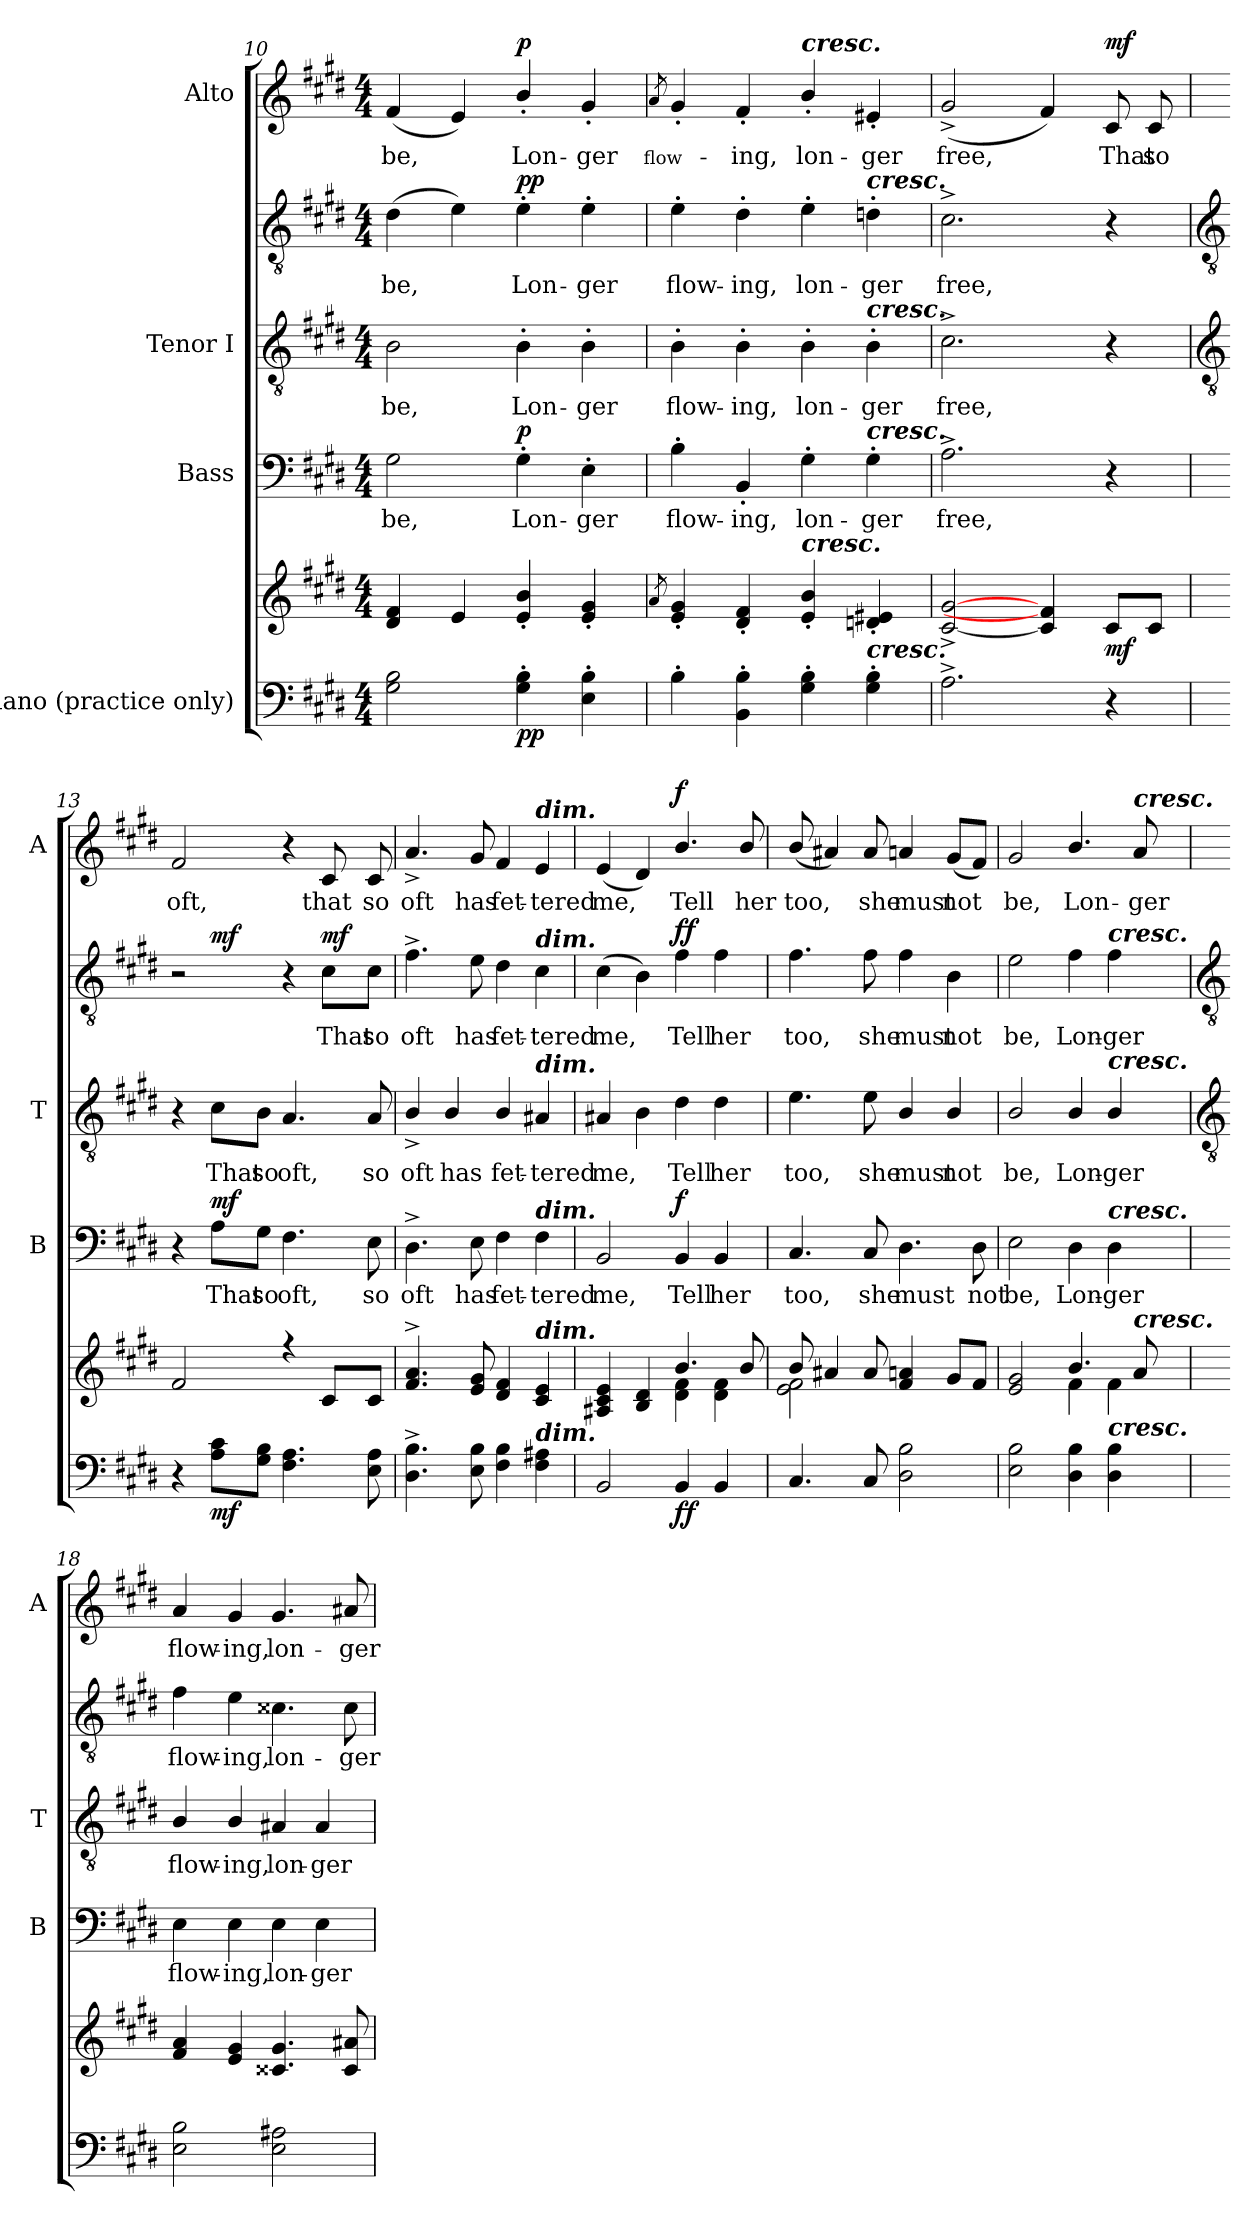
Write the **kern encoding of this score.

**kern	**kern	**dynam	**kern	**text	**dynam	**kern	**text	**kern	**text	**dynam	**kern	**text	**dynam
*part4	*part4	*part4	*part3	*part3	*part3	*part2	*part2	*part2	*part2	*part2	*part1	*part1	*part1
*staff6	*staff5	*staff5/6	*staff4	*staff4	*staff4	*staff3	*staff3	*staff2	*staff2	*staff2/3	*staff1	*staff1	*staff1
*I"Piano (practice only)	*	*	*I"Bass	*	*	*I"Tenor I	*	*	*	*	*I"Alto	*	*
*	*	*	*I'B	*	*	*I'T	*	*	*	*	*I'A	*	*
*clefF4	*clefG2	*	*clefF4	*	*	*clefGv2	*	*clefGv2	*	*	*clefG2	*	*
*k[f#c#g#d#]	*k[f#c#g#d#]	*	*k[f#c#g#d#]	*	*	*k[f#c#g#d#]	*	*k[f#c#g#d#]	*	*	*k[f#c#g#d#]	*	*
*E:	*E:	*	*E:	*	*	*E:	*	*E:	*	*	*E:	*	*
*M4/4	*M4/4	*	*M4/4	*	*	*M4/4	*	*M4/4	*	*	*M4/4	*	*
=10	=10	=10	=10	=10	=10	=10	=10	=10	=10	=10	=10	=10	=10
!	!	!	!	!LO:LY:b	!	!	!LO:LY:b	!	!LO:LY:b	!	!	!LO:LY:b	!
2G# 2B	4d# 4f#	.	2G#	be,	.	2B	be,	(>4d#	be,	.	(<4f#	be,	.
.	4e	.	.	.	.	.	.	4e)	.	.	4e)	.	.
!	!	!LO:DY:b=2	!	!LO:LY:b	!	!	!LO:LY:b	!	!LO:LY:b	!	!	!LO:LY:b	!
!	!	!LO:DY:n=1:b	!	!	!LO:DY:b	!	!	!	!	!LO:DY:b=2	!	!	!
!	!	!	!	!	!	!	!	!	!	!LO:DY:n=1:b	!	!	!LO:DY:b
4G#' 4B'	4e/' 4b/'	p p	4G#'	Lon-	p	4B'	Lon-	4e'	Lon-	p p	4b'/	Lon-	p
!	!	!	!	!LO:LY:b	!	!	!LO:LY:b	!	!LO:LY:b	!	!	!LO:LY:b	!
4E' 4B'	4e' 4g#'	.	4E'	-ger	.	4B'	-ger	4e'	-ger	.	4g#'	-ger	.
=11	=11	=11	=11	=11	=11	=11	=11	=11	=11	=11	=11	=11	=11
!	!	!	!	!	!	!	!	!	!	!	!	!LO:LY:b	!
.	8qa	.	.	.	.	.	.	.	.	.	8qa	flow-	.
!	!	!	!	!LO:LY:b	!	!	!LO:LY:b	!	!LO:LY:b	!	!	!	!
4B'	4e' 4g#'	.	4B'	flow-	.	4B'	flow-	4e'	flow-	.	4g#'	.	.
!	!	!	!	!LO:LY:b	!	!	!LO:LY:b	!	!LO:LY:b	!	!	!LO:LY:b	!
4BB' 4B'	4d#' 4f#'	.	4BB'	-ing,	.	4B'	-ing,	4d#'	-ing,	.	4f#'	ing,	.
!	!	!	!	!	!	!	!	!	!	!	!LO:TX:a:Bi:t=cresc.	!	!
!	!LO:TX:a:Bi:t=cresc.	!	!	!	!	!	!	!	!	!	!	!	!
!	!	!	!	!LO:LY:b	!	!	!LO:LY:b	!	!LO:LY:b	!	!	!LO:LY:b	!
4G#' 4B'	4e/' 4b/'	.	4G#'	lon-	.	4B'	lon-	4e'	lon-	.	4b'/	lon-	.
!	!	!	!	!	!	!	!	!LO:TX:a:Bi:t=cresc.	!	!	!	!	!
!	!	!	!	!	!	!LO:TX:a:Bi:t=cresc.	!	!	!	!	!	!	!
!	!	!	!LO:TX:a:Bi:t=cresc.	!	!	!	!	!	!	!	!	!	!
!LO:TX:a:Bi:t=cresc.	!	!	!	!	!	!	!	!	!	!	!	!	!
!	!	!	!	!LO:LY:b	!	!	!LO:LY:b	!	!LO:LY:b	!	!	!LO:LY:b	!
4G#' 4B'	4dn' 4e#X'	.	4G#'	-ger	.	4B'	-ger	4dn'	-ger	.	4e#X'	-ger	.
=12	=12	=12	=12	=12	=12	=12	=12	=12	=12	=12	=12	=12	=12
!	!	!	!	!LO:LY:b	!	!	!LO:LY:b	!	!LO:LY:b	!	!	!LO:LY:b	!
2.A^	[2c#^ [2g#^	.	2.A^	free,	.	2.c#^	free,	2.c#^	free,	.	(<2g#^	free,	.
.	4c#] 4f#]	.	.	.	.	.	.	.	.	.	4f#)	.	.
!	!	!LO:DY:b	!	!	!	!	!	!	!	!	!	!LO:LY:b	!LO:DY:b
4r	8c#L	mf	4r	.	.	4r	.	4r	.	.	8c#	That	mf
!	!	!	!	!	!	!	!	!	!	!	!	!LO:LY:b	!
.	8c#J	.	.	.	.	.	.	.	.	.	8c#	so	.
!!LO:LB:g=z
=13	=13	=13	=13	=13	=13	=13	=13	=13	=13	=13	=13	=13	=13
*	*	*	*	*	*	*clefGv2	*	*clefGv2	*	*	*	*	*
*	*^	*	*	*	*	*	*	*	*	*	*	*	*
!	!	!	!	!	!	!	!	!	!	!	!	!	!LO:LY:b	!
4r	2f#	1ryy	.	4r	.	.	4r	.	2r	.	.	2f#	oft,	.
!	!	!	!LO:DY:b=2	!	!LO:LY:b	!LO:DY:b	!	!LO:LY:b	!	!	!LO:DY:b=2	!	!	!
8A 8c#L	.	.	mf	8A\L	That	mf	8c#\L	That	.	.	mf	.	.	.
!	!	!	!	!	!LO:LY:b	!	!	!LO:LY:b	!	!	!	!	!	!
8G#\ 8B\J	.	.	.	8G#\J	so	.	8B\J	so	.	.	.	.	.	.
!	!	!	!	!	!LO:LY:b	!	!	!LO:LY:b	!	!	!	!	!	!
4.F# 4.A	4r	.	.	4.F#	oft,	.	4.A	oft,	4r	.	.	4r	.	.
!	!	!	!	!	!	!	!	!	!	!LO:LY:b	!LO:DY:b	!	!LO:LY:b	!
.	8c#L	.	.	.	.	.	.	.	8c#\L	That	mf	8c#	that	.
!	!	!	!	!	!LO:LY:b	!	!	!LO:LY:b	!	!LO:LY:b	!	!	!LO:LY:b	!
8E 8A	8c#J	.	.	8E	so	.	8A	so	8c#\J	so	.	8c#	so	.
=14	=14	=14	=14	=14	=14	=14	=14	=14	=14	=14	=14	=14	=14	=14
!	!	!	!	!	!LO:LY:b	!	!	!LO:LY:b	!	!LO:LY:b	!	!	!LO:LY:b	!
4.D#\^ 4.B\^	4.f#^ 4.a^	1ryy	.	4.D#^\	oft	.	4B^/	oft	4.f#^	oft	.	4.a^	oft	.
!	!	!	!	!	!	!	!	!LO:LY:b	!	!	!	!	!	!
.	.	.	.	.	.	.	4B/	has	.	.	.	.	.	.
!	!	!	!	!	!LO:LY:b	!	!	!	!	!LO:LY:b	!	!	!LO:LY:b	!
8E\ 8B\	8e 8g#	.	.	8E\	has	.	.	.	8e	has	.	8g#	has	.
!	!	!	!	!	!LO:LY:b	!	!	!LO:LY:b	!	!LO:LY:b	!	!	!LO:LY:b	!
4F#\ 4B\	4d# 4f#	.	.	4F#\	fet-	.	4B/	fet-	4d#	fet-	.	4f#	fet-	.
!	!	!	!	!	!	!	!	!	!	!	!	!LO:TX:a:Bi:t=dim.	!	!
!	!	!	!	!	!	!	!	!	!LO:TX:a:Bi:t=dim.	!	!	!	!	!
!	!	!	!	!	!	!	!LO:TX:a:Bi:t=dim.	!	!	!	!	!	!	!
!	!	!	!	!LO:TX:a:Bi:t=dim.	!	!	!	!	!	!	!	!	!	!
!	!LO:TX:a:Bi:t=dim.	!	!	!	!	!	!	!	!	!	!	!	!	!
!LO:TX:a:Bi:t=dim.	!	!	!	!	!	!	!	!	!	!	!	!	!	!
!	!	!	!	!	!LO:LY:b	!	!	!LO:LY:b	!	!LO:LY:b	!	!	!LO:LY:b	!
4F# 4A#X	4c# 4e	.	.	4F#	-tered	.	4A#X	-tered	4c#	-tered	.	4e	-tered	.
=15	=15	=15	=15	=15	=15	=15	=15	=15	=15	=15	=15	=15	=15	=15
!	!	!	!	!	!LO:LY:b	!	!	!LO:LY:b	!	!LO:LY:b	!	!	!LO:LY:b	!
2BB	4A#X 4c# 4e	2ryy	.	2BB	me,	.	4A#X	me,	(>4c#	me,	.	(<4e	me,	.
.	4B 4d#	.	.	.	.	.	4B	.	4B)	.	.	4d#)	.	.
!	!	!	!LO:DY:b=2	!	!LO:LY:b	!	!	!LO:LY:b	!	!LO:LY:b	!	!	!LO:LY:b	!
!	!	!	!LO:DY:n=1:b	!	!	!LO:DY:b	!	!	!	!	!LO:DY:b=2	!	!	!
!	!	!	!	!	!	!	!	!	!	!	!LO:DY:n=1:b	!	!	!LO:DY:b
4BB	4.b/	4d#\ 4f#\	f f	4BB	Tell	f	4d#	Tell	4f#	Tell	f f	4.b/	Tell	f
!	!	!	!	!	!LO:LY:b	!	!	!LO:LY:b	!	!LO:LY:b	!	!	!	!
4BB	.	4d#\ 4f#\	.	4BB	her	.	4d#	her	4f#	her	.	.	.	.
!	!	!	!	!	!	!	!	!	!	!	!	!	!LO:LY:b	!
.	8b/	.	.	.	.	.	.	.	.	.	.	8b/	her	.
=16	=16	=16	=16	=16	=16	=16	=16	=16	=16	=16	=16	=16	=16	=16
!	!	!	!	!	!LO:LY:b	!	!	!LO:LY:b	!	!LO:LY:b	!	!	!LO:LY:b	!
4.C#	8b/	2e\ 2f#\	.	4.C#	too,	.	4.e	too,	4.f#	too,	.	(<8b/	too,	.
.	4a#X	.	.	.	.	.	.	.	.	.	.	4a#X)	.	.
!	!	!	!	!	!LO:LY:b	!	!	!LO:LY:b	!	!LO:LY:b	!	!	!LO:LY:b	!
8C#	8a#	.	.	8C#	she	.	8e	she	8f#	she	.	8a#	she	.
!	!	!	!	!	!LO:LY:b	!	!	!LO:LY:b	!	!LO:LY:b	!	!	!LO:LY:b	!
2D# 2B	4f# 4an	2ryy	.	4.D#	must	.	4B/	must	4f#	must	.	4an	must	.
!	!	!	!	!	!	!	!	!LO:LY:b	!	!LO:LY:b	!	!	!LO:LY:b	!
.	8g#L	.	.	.	.	.	4B/	not	4B	not	.	(<8g#L	not	.
!	!	!	!	!	!LO:LY:b	!	!	!	!	!	!	!	!	!
.	8f#J	.	.	8D#	not	.	.	.	.	.	.	8f#J)	.	.
=17	=17	=17	=17	=17	=17	=17	=17	=17	=17	=17	=17	=17	=17	=17
!	!	!	!	!	!LO:LY:b	!	!	!LO:LY:b	!	!LO:LY:b	!	!	!LO:LY:b	!
2E 2B	2e 2g#	2ryy	.	2E	be,	.	2B/	be,	2e	be,	.	2g#	be,	.
!	!	!	!	!	!LO:LY:b	!	!	!LO:LY:b	!	!LO:LY:b	!	!	!LO:LY:b	!
4D# 4B	4.b/	4f#\	.	4D#	Lon-	.	4B/	Lon-	4f#	Lon-	.	4.b/	Lon-	.
!	!	!	!	!	!	!	!	!	!LO:TX:a:Bi:t=cresc.	!	!	!	!	!
!	!	!	!	!	!	!	!LO:TX:a:Bi:t=cresc.	!	!	!	!	!	!	!
!	!	!	!	!LO:TX:a:Bi:t=cresc.	!	!	!	!	!	!	!	!	!	!
!LO:TX:a:Bi:t=cresc.	!	!	!	!	!	!	!	!	!	!	!	!	!	!
!	!	!	!	!	!LO:LY:b	!	!	!LO:LY:b	!	!LO:LY:b	!	!	!	!
4D# 4B	.	4f#\	.	4D#	-ger	.	4B/	-ger	4f#	-ger	.	.	.	.
!	!	!	!	!	!	!	!	!	!	!	!	!LO:TX:a:Bi:t=cresc.	!	!
!	!LO:TX:a:Bi:t=cresc.	!	!	!	!	!	!	!	!	!	!	!	!	!
!	!	!	!	!	!	!	!	!	!	!	!	!	!LO:LY:b	!
.	8a	.	.	.	.	.	.	.	.	.	.	8a	-ger	.
!!LO:LB:g=z
=18	=18	=18	=18	=18	=18	=18	=18	=18	=18	=18	=18	=18	=18	=18
*	*	*	*	*	*	*	*clefGv2	*	*clefGv2	*	*	*	*	*
*^	*	*	*	*	*	*	*	*	*	*	*	*	*	*
!	!	!	!	!	!	!LO:LY:b	!	!	!LO:LY:b	!	!LO:LY:b	!	!	!LO:LY:b	!
1ryy	2E\ 2B\	4f# 4a	1ryy	.	4E	flow-	.	4B/	flow-	4f#	flow-	.	4a	flow-	.
!	!	!	!	!	!	!LO:LY:b	!	!	!LO:LY:b	!	!LO:LY:b	!	!	!LO:LY:b	!
.	.	4e 4g#	.	.	4E	-ing,	.	4B/	-ing,	4e	-ing,	.	4g#	-ing,	.
!	!	!	!	!	!	!LO:LY:b	!	!	!LO:LY:b	!	!LO:LY:b	!	!	!LO:LY:b	!
.	2E\ 2A#X\	4.c##X 4.g#	.	.	4E	lon-	.	4A#X	lon-	4.c##X	lon-	.	4.g#	lon-	.
!	!	!	!	!	!	!LO:LY:b	!	!	!LO:LY:b	!	!	!	!	!	!
.	.	.	.	.	4E	-ger	.	4A#	-ger	.	.	.	.	.	.
!	!	!	!	!	!	!	!	!	!	!	!LO:LY:b	!	!	!LO:LY:b	!
.	.	8c## 8a#X	.	.	.	.	.	.	.	8c##	-ger	.	8a#X	-ger	.
*v	*v	*	*	*	*	*	*	*	*	*	*	*	*	*	*
*	*v	*v	*	*	*	*	*	*	*	*	*	*	*	*
=	=	=	=	=	=	=	=	=	=	=	=	=	=
*-	*-	*-	*-	*-	*-	*-	*-	*-	*-	*-	*-	*-	*-
